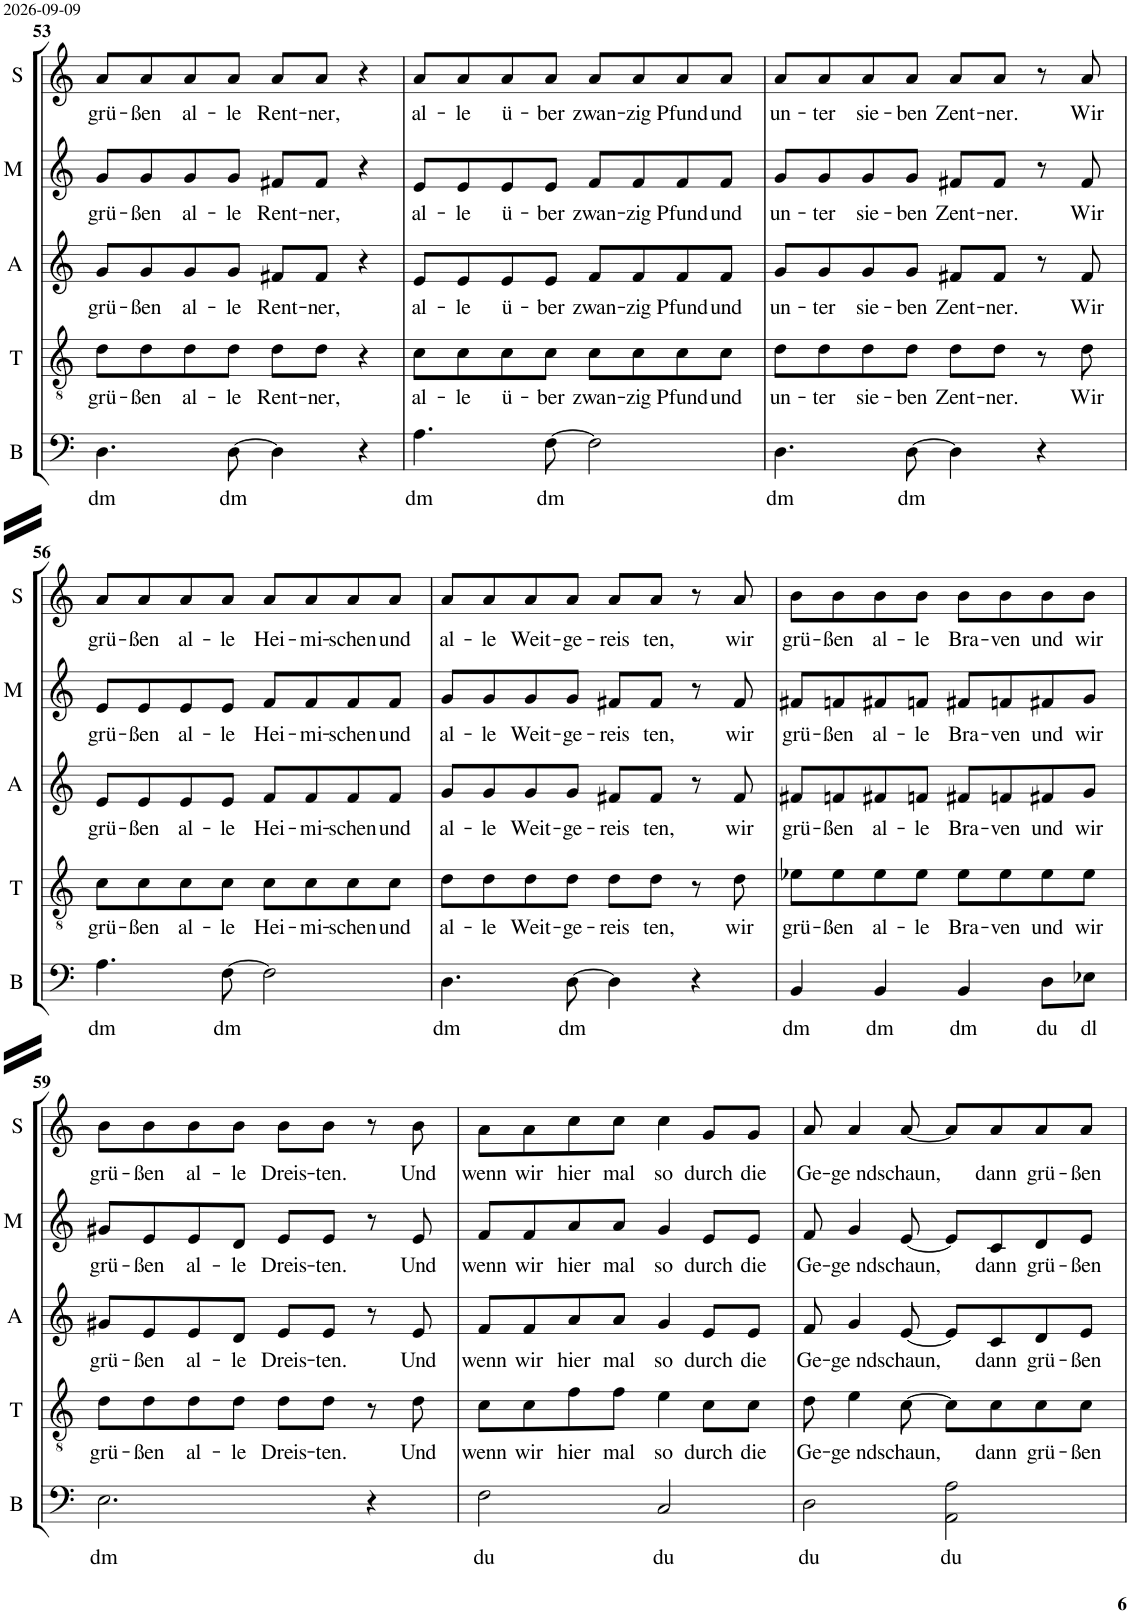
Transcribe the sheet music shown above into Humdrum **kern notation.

**kern	**text	**kern	**text	**kern	**text	**kern	**text	**kern	**text
*part5	*part5	*part4	*part4	*part3	*part3	*part2	*part2	*part1	*part1
*staff5	*staff5	*staff4	*staff4	*staff3	*staff3	*staff2	*staff2	*staff1	*staff1
*I"Bass	*	*I"Tenor	*	*I"Alt	*	*I"Mezzo- sopran	*	*I"Sopran	*
*I'B	*	*I'T	*	*I'A	*	*I'M	*	*I'S	*
!!LO:PB:g=z
*clefF4	*	*clefGv2	*	*clefG2	*	*clefG2	*	*clefG2	*
*k[]	*	*k[]	*	*k[]	*	*k[]	*	*k[]	*
*M4/4	*	*M4/4	*	*M4/4	*	*M4/4	*	*M4/4	*
=53	=53	=53	=53	=53	=53	=53	=53	=53	=53
!	!LO:LY:b	!	!LO:LY:b	!	!LO:LY:b	!	!LO:LY:b	!	!LO:LY:b
4.D\	dm	8d\L	grü-	8g/L	grü-	8g/L	grü-	8a/L	grü-
!	!	!	!LO:LY:b	!	!LO:LY:b	!	!LO:LY:b	!	!LO:LY:b
.	.	8d\	ßen	8g/	ßen	8g/	ßen	8a/	ßen
!	!	!	!LO:LY:b	!	!LO:LY:b	!	!LO:LY:b	!	!LO:LY:b
.	.	8d\	al-	8g/	al-	8g/	al-	8a/	al-
!	!LO:LY:b	!	!LO:LY:b	!	!LO:LY:b	!	!LO:LY:b	!	!LO:LY:b
[8D\	dm	8d\J	le	8g/J	le	8g/J	le	8a/J	le
!	!	!	!LO:LY:b	!	!LO:LY:b	!	!LO:LY:b	!	!LO:LY:b
4D\]	.	8d\L	Rent-	8f#X/L	Rent-	8f#X/L	Rent-	8a/L	Rent-
!	!	!	!LO:LY:b	!	!LO:LY:b	!	!LO:LY:b	!	!LO:LY:b
.	.	8d\J	ner,	8f#/J	ner,	8f#/J	ner,	8a/J	ner,
4r	.	4r	.	4r	.	4r	.	4r	.
=54	=54	=54	=54	=54	=54	=54	=54	=54	=54
!	!LO:LY:b	!	!LO:LY:b	!	!LO:LY:b	!	!LO:LY:b	!	!LO:LY:b
4.A\	dm	8c\L	al-	8e/L	al-	8e/L	al-	8a/L	al-
!	!	!	!LO:LY:b	!	!LO:LY:b	!	!LO:LY:b	!	!LO:LY:b
.	.	8c\	le	8e/	le	8e/	le	8a/	le
!	!	!	!LO:LY:b	!	!LO:LY:b	!	!LO:LY:b	!	!LO:LY:b
.	.	8c\	ü-	8e/	ü-	8e/	ü-	8a/	ü-
!	!LO:LY:b	!	!LO:LY:b	!	!LO:LY:b	!	!LO:LY:b	!	!LO:LY:b
[8F\	dm	8c\J	ber	8e/J	ber	8e/J	ber	8a/J	ber
!	!	!	!LO:LY:b	!	!LO:LY:b	!	!LO:LY:b	!	!LO:LY:b
2F\]	.	8c\L	zwan-	8f/L	zwan-	8f/L	zwan-	8a/L	zwan-
!	!	!	!LO:LY:b	!	!LO:LY:b	!	!LO:LY:b	!	!LO:LY:b
.	.	8c\	zig	8f/	zig	8f/	zig	8a/	zig
!	!	!	!LO:LY:b	!	!LO:LY:b	!	!LO:LY:b	!	!LO:LY:b
.	.	8c\	Pfund	8f/	Pfund	8f/	Pfund	8a/	Pfund
!	!	!	!LO:LY:b	!	!LO:LY:b	!	!LO:LY:b	!	!LO:LY:b
.	.	8c\J	und	8f/J	und	8f/J	und	8a/J	und
=55	=55	=55	=55	=55	=55	=55	=55	=55	=55
!	!LO:LY:b	!	!LO:LY:b	!	!LO:LY:b	!	!LO:LY:b	!	!LO:LY:b
4.D\	dm	8d\L	un-	8g/L	un-	8g/L	un-	8a/L	un-
!	!	!	!LO:LY:b	!	!LO:LY:b	!	!LO:LY:b	!	!LO:LY:b
.	.	8d\	ter	8g/	ter	8g/	ter	8a/	ter
!	!	!	!LO:LY:b	!	!LO:LY:b	!	!LO:LY:b	!	!LO:LY:b
.	.	8d\	sie-	8g/	sie-	8g/	sie-	8a/	sie-
!	!LO:LY:b	!	!LO:LY:b	!	!LO:LY:b	!	!LO:LY:b	!	!LO:LY:b
[8D\	dm	8d\J	ben	8g/J	ben	8g/J	ben	8a/J	ben
!	!	!	!LO:LY:b	!	!LO:LY:b	!	!LO:LY:b	!	!LO:LY:b
4D\]	.	8d\L	Zent-	8f#X/L	Zent-	8f#X/L	Zent-	8a/L	Zent-
!	!	!	!LO:LY:b	!	!LO:LY:b	!	!LO:LY:b	!	!LO:LY:b
.	.	8d\J	ner.	8f#/J	ner.	8f#/J	ner.	8a/J	ner.
4r	.	8r	.	8r	.	8r	.	8r	.
!	!	!	!LO:LY:b	!	!LO:LY:b	!	!LO:LY:b	!	!LO:LY:b
.	.	8d\	Wir	8f#/	Wir	8f#/	Wir	8a/	Wir
!!LO:LB:g=z
=56	=56	=56	=56	=56	=56	=56	=56	=56	=56
!	!LO:LY:b	!	!LO:LY:b	!	!LO:LY:b	!	!LO:LY:b	!	!LO:LY:b
4.A\	dm	8c\L	grü-	8e/L	grü-	8e/L	grü-	8a/L	grü-
!	!	!	!LO:LY:b	!	!LO:LY:b	!	!LO:LY:b	!	!LO:LY:b
.	.	8c\	ßen	8e/	ßen	8e/	ßen	8a/	ßen
!	!	!	!LO:LY:b	!	!LO:LY:b	!	!LO:LY:b	!	!LO:LY:b
.	.	8c\	al-	8e/	al-	8e/	al-	8a/	al-
!	!LO:LY:b	!	!LO:LY:b	!	!LO:LY:b	!	!LO:LY:b	!	!LO:LY:b
[8F\	dm	8c\J	le	8e/J	le	8e/J	le	8a/J	le
!	!	!	!LO:LY:b	!	!LO:LY:b	!	!LO:LY:b	!	!LO:LY:b
2F\]	.	8c\L	Hei-	8f/L	Hei-	8f/L	Hei-	8a/L	Hei-
!	!	!	!LO:LY:b	!	!LO:LY:b	!	!LO:LY:b	!	!LO:LY:b
.	.	8c\	mi-	8f/	mi-	8f/	mi-	8a/	mi-
!	!	!	!LO:LY:b	!	!LO:LY:b	!	!LO:LY:b	!	!LO:LY:b
.	.	8c\	schen	8f/	schen	8f/	schen	8a/	schen
!	!	!	!LO:LY:b	!	!LO:LY:b	!	!LO:LY:b	!	!LO:LY:b
.	.	8c\J	und	8f/J	und	8f/J	und	8a/J	und
=57	=57	=57	=57	=57	=57	=57	=57	=57	=57
!	!LO:LY:b	!	!LO:LY:b	!	!LO:LY:b	!	!LO:LY:b	!	!LO:LY:b
4.D\	dm	8d\L	al-	8g/L	al-	8g/L	al-	8a/L	al-
!	!	!	!LO:LY:b	!	!LO:LY:b	!	!LO:LY:b	!	!LO:LY:b
.	.	8d\	le	8g/	le	8g/	le	8a/	le
!	!	!	!LO:LY:b	!	!LO:LY:b	!	!LO:LY:b	!	!LO:LY:b
.	.	8d\	Weit-	8g/	Weit-	8g/	Weit-	8a/	Weit-
!	!LO:LY:b	!	!LO:LY:b	!	!LO:LY:b	!	!LO:LY:b	!	!LO:LY:b
[8D\	dm	8d\J	ge-	8g/J	ge-	8g/J	ge-	8a/J	ge-
!	!	!	!LO:LY:b	!	!LO:LY:b	!	!LO:LY:b	!	!LO:LY:b
4D\]	.	8d\L	reis	8f#X/L	reis	8f#X/L	reis	8a/L	reis
!	!	!	!LO:LY:b	!	!LO:LY:b	!	!LO:LY:b	!	!LO:LY:b
.	.	8d\J	ten,	8f#/J	ten,	8f#/J	ten,	8a/J	ten,
4r	.	8r	.	8r	.	8r	.	8r	.
!	!	!	!LO:LY:b	!	!LO:LY:b	!	!LO:LY:b	!	!LO:LY:b
.	.	8d\	wir	8f#/	wir	8f#/	wir	8a/	wir
=58	=58	=58	=58	=58	=58	=58	=58	=58	=58
!	!LO:LY:b	!	!LO:LY:b	!	!LO:LY:b	!	!LO:LY:b	!	!LO:LY:b
4BB/	dm	8e-X\L	grü-	8f#X/L	grü-	8f#X/L	grü-	8b\L	grü-
!	!	!	!LO:LY:b	!	!LO:LY:b	!	!LO:LY:b	!	!LO:LY:b
.	.	8e-\	ßen	8fn/	ßen	8fn/	ßen	8b\	ßen
!	!LO:LY:b	!	!LO:LY:b	!	!LO:LY:b	!	!LO:LY:b	!	!LO:LY:b
4BB/	dm	8e-\	al-	8f#X/	al-	8f#X/	al-	8b\	al-
!	!	!	!LO:LY:b	!	!LO:LY:b	!	!LO:LY:b	!	!LO:LY:b
.	.	8e-\J	le	8fn/J	le	8fn/J	le	8b\J	le
!	!LO:LY:b	!	!LO:LY:b	!	!LO:LY:b	!	!LO:LY:b	!	!LO:LY:b
4BB/	dm	8e-\L	Bra-	8f#X/L	Bra-	8f#X/L	Bra-	8b\L	Bra-
!	!	!	!LO:LY:b	!	!LO:LY:b	!	!LO:LY:b	!	!LO:LY:b
.	.	8e-\	ven	8fn/	ven	8fn/	ven	8b\	ven
!	!LO:LY:b	!	!LO:LY:b	!	!LO:LY:b	!	!LO:LY:b	!	!LO:LY:b
8D\L	du	8e-\	und	8f#X/	und	8f#X/	und	8b\	und
!	!LO:LY:b	!	!LO:LY:b	!	!LO:LY:b	!	!LO:LY:b	!	!LO:LY:b
8E-X\J	dl	8e-\J	wir	8g/J	wir	8g/J	wir	8b\J	wir
!!LO:LB:g=z
=59	=59	=59	=59	=59	=59	=59	=59	=59	=59
!	!LO:LY:b	!	!LO:LY:b	!	!LO:LY:b	!	!LO:LY:b	!	!LO:LY:b
2.E\	dm	8d\L	grü-	8g#X/L	grü-	8g#X/L	grü-	8b\L	grü-
!	!	!	!LO:LY:b	!	!LO:LY:b	!	!LO:LY:b	!	!LO:LY:b
.	.	8d\	ßen	8e/	ßen	8e/	ßen	8b\	ßen
!	!	!	!LO:LY:b	!	!LO:LY:b	!	!LO:LY:b	!	!LO:LY:b
.	.	8d\	al-	8e/	al-	8e/	al-	8b\	al-
!	!	!	!LO:LY:b	!	!LO:LY:b	!	!LO:LY:b	!	!LO:LY:b
.	.	8d\J	le	8d/J	le	8d/J	le	8b\J	le
!	!	!	!LO:LY:b	!	!LO:LY:b	!	!LO:LY:b	!	!LO:LY:b
.	.	8d\L	Dreis-	8e/L	Dreis-	8e/L	Dreis-	8b\L	Dreis-
!	!	!	!LO:LY:b	!	!LO:LY:b	!	!LO:LY:b	!	!LO:LY:b
.	.	8d\J	ten.	8e/J	ten.	8e/J	ten.	8b\J	ten.
4r	.	8r	.	8r	.	8r	.	8r	.
!	!	!	!LO:LY:b	!	!LO:LY:b	!	!LO:LY:b	!	!LO:LY:b
.	.	8d\	Und	8e/	Und	8e/	Und	8b\	Und
=60	=60	=60	=60	=60	=60	=60	=60	=60	=60
!	!LO:LY:b	!	!LO:LY:b	!	!LO:LY:b	!	!LO:LY:b	!	!LO:LY:b
2F\	du	8c\L	wenn	8f/L	wenn	8f/L	wenn	8a\L	wenn
!	!	!	!LO:LY:b	!	!LO:LY:b	!	!LO:LY:b	!	!LO:LY:b
.	.	8c\	wir	8f/	wir	8f/	wir	8a\	wir
!	!	!	!LO:LY:b	!	!LO:LY:b	!	!LO:LY:b	!	!LO:LY:b
.	.	8f\	hier	8a/	hier	8a/	hier	8cc\	hier
!	!	!	!LO:LY:b	!	!LO:LY:b	!	!LO:LY:b	!	!LO:LY:b
.	.	8f\J	mal	8a/J	mal	8a/J	mal	8cc\J	mal
!	!LO:LY:b	!	!LO:LY:b	!	!LO:LY:b	!	!LO:LY:b	!	!LO:LY:b
2C/	du	4e\	so	4g/	so	4g/	so	4cc\	so
!	!	!	!LO:LY:b	!	!LO:LY:b	!	!LO:LY:b	!	!LO:LY:b
.	.	8c\L	durch	8e/L	durch	8e/L	durch	8g/L	durch
!	!	!	!LO:LY:b	!	!LO:LY:b	!	!LO:LY:b	!	!LO:LY:b
.	.	8c\J	die	8e/J	die	8e/J	die	8g/J	die
=61	=61	=61	=61	=61	=61	=61	=61	=61	=61
!	!LO:LY:b	!	!LO:LY:b	!	!LO:LY:b	!	!LO:LY:b	!	!LO:LY:b
2D\	du	8d\	Ge-	8f/	Ge-	8f/	Ge-	8a/	Ge-
!	!	!	!LO:LY:b	!	!LO:LY:b	!	!LO:LY:b	!	!LO:LY:b
.	.	4e\	ge nd	4g/	ge nd	4g/	ge nd	4a/	ge nd
!	!	!	!LO:LY:b	!	!LO:LY:b	!	!LO:LY:b	!	!LO:LY:b
.	.	[8c\	schaun,	[8e/	schaun,	[8e/	schaun,	[8a/	schaun,
!	!LO:LY:b	!	!	!	!	!	!	!	!
2AA\ 2A\	du	8c\L]	.	8e/L]	.	8e/L]	.	8a/L]	.
!	!	!	!LO:LY:b	!	!LO:LY:b	!	!LO:LY:b	!	!LO:LY:b
.	.	8c\	dann	8c/	dann	8c/	dann	8a/	dann
!	!	!	!LO:LY:b	!	!LO:LY:b	!	!LO:LY:b	!	!LO:LY:b
.	.	8c\	grü-	8d/	grü-	8d/	grü-	8a/	grü-
!	!	!	!LO:LY:b	!	!LO:LY:b	!	!LO:LY:b	!	!LO:LY:b
.	.	8c\J	ßen	8e/J	ßen	8e/J	ßen	8a/J	ßen
=	=	=	=	=	=	=	=	=	=
*-	*-	*-	*-	*-	*-	*-	*-	*-	*-
